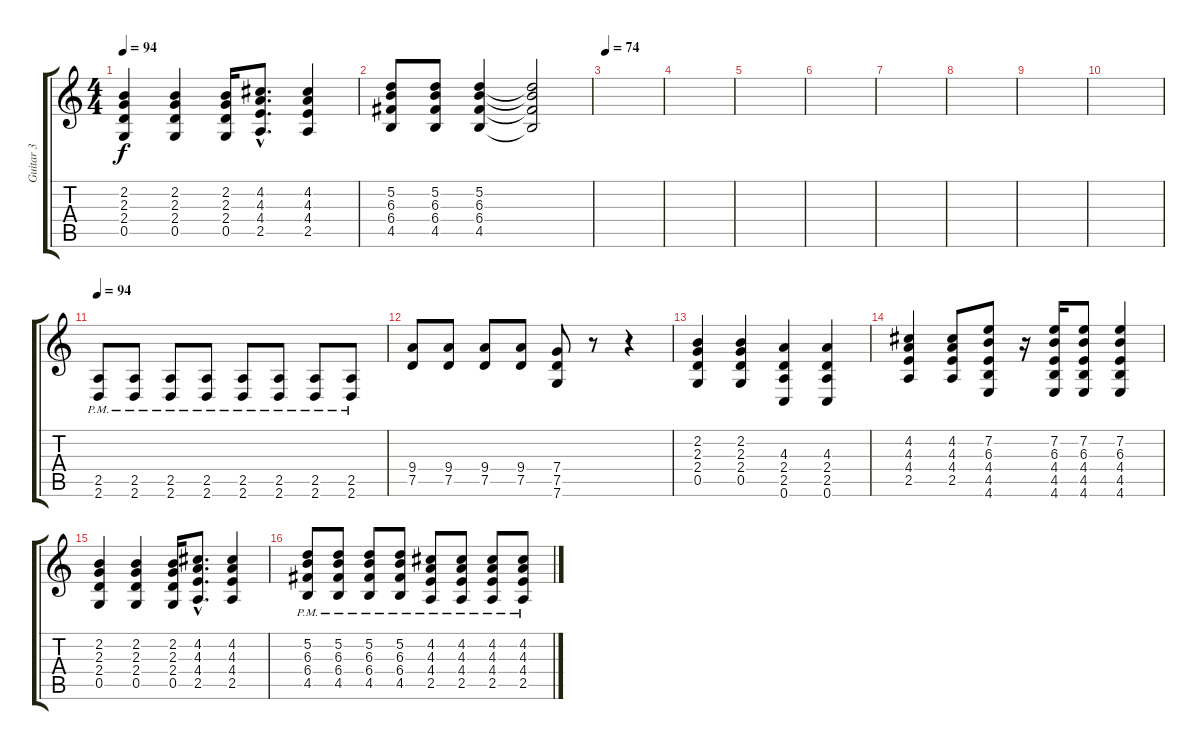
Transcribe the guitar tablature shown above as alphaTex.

\track ("Guitar 3" "Guitar 3") {instrument distortionguitar}
\staff {score tabs}
\tuning (D4 A3 F3 C3 G2 C2) {hide}
\ts (4 4)
\tempo 94
\clef g2
\ks c
(2.2 2.3 2.4 0.5).4{dy f} (2.2 2.3 2.4 0.5).4 (2.2 2.3 2.4 0.5).16 (4.2{hac} 4.3{hac} 4.4{hac} 2.5{hac}).8{d} (4.2 4.3 4.4 2.5).4 |
(5.2 6.3 6.4 4.5).8 (5.2 6.3 6.4 4.5).8 (5.2 6.3 6.4 4.5).4 (5.2{t} 6.3{t} 6.4{t} 4.5{t}).2 |
\tempo 74
|
|
|
|
|
|
|
|
\tempo 94
(2.5{pm} 2.6{pm}).8 (2.5{pm} 2.6{pm}).8 (2.5{pm} 2.6{pm}).8 (2.5{pm} 2.6{pm}).8 (2.5{pm} 2.6{pm}).8 (2.5{pm} 2.6{pm}).8 (2.5{pm} 2.6{pm}).8 (2.5{pm} 2.6{pm}).8 |
(9.4 7.5).8 (9.4 7.5).8 (9.4 7.5).8 (9.4 7.5).8 (7.4 7.5 7.6).8 r.8 r.4 |
(2.2 2.3 2.4 0.5).4 (2.2 2.3 2.4 0.5).4 (4.3 2.4 2.5 0.6).4 (4.3 2.4 2.5 0.6).4 |
(4.2 4.3 4.4 2.5).4 (4.2 4.3 4.4 2.5).8 (7.2 6.3 4.4 4.5 4.6).8 r.16 (7.2 6.3 4.4 4.5 4.6).16 (7.2 6.3 4.4 4.5 4.6).8 (7.2 6.3 4.4 4.5 4.6).4 |
(2.2 2.3 2.4 0.5).4 (2.2 2.3 2.4 0.5).4 (2.2 2.3 2.4 0.5).16 (4.2{hac} 4.3{hac} 4.4{hac} 2.5{hac}).8{d} (4.2 4.3 4.4 2.5).4 |
(5.2{pm} 6.3{pm} 6.4{pm} 4.5{pm}).8 (5.2{pm} 6.3{pm} 6.4{pm} 4.5{pm}).8 (5.2{pm} 6.3{pm} 6.4{pm} 4.5{pm}).8 (5.2{pm} 6.3{pm} 6.4{pm} 4.5{pm}).8 (4.2{pm} 4.3{pm} 4.4{pm} 2.5{pm}).8 (4.2{pm} 4.3{pm} 4.4{pm} 2.5{pm}).8 (4.2{pm} 4.3{pm} 4.4{pm} 2.5{pm}).8 (4.2{pm} 4.3{pm} 4.4{pm} 2.5{pm}).8
